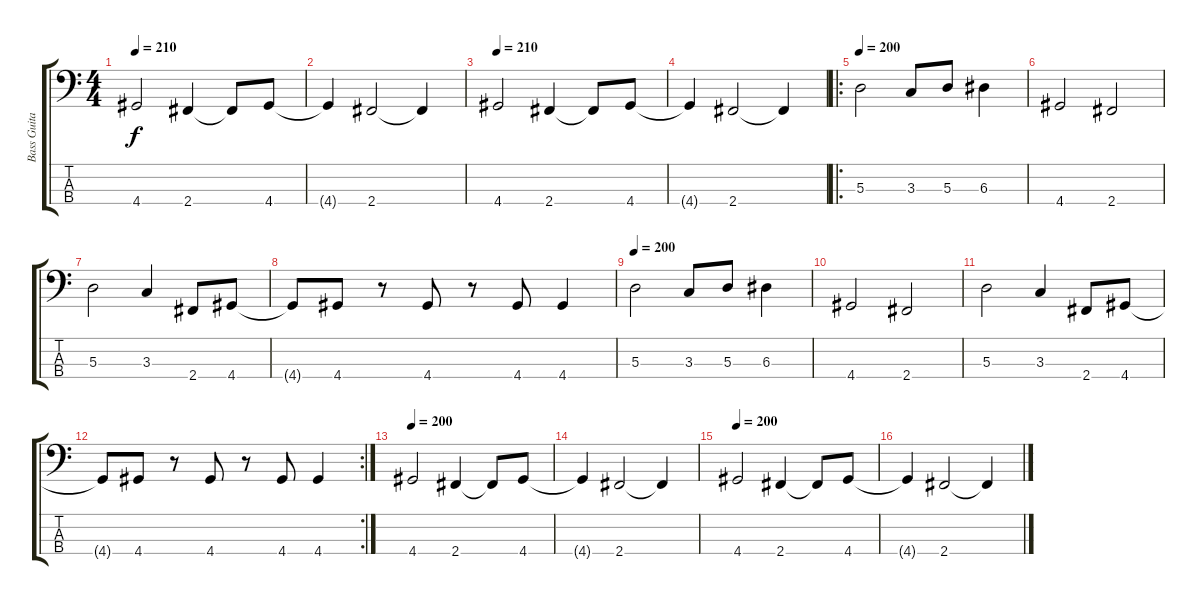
\track ("Bass Guitar" "Bass Guita") {instrument electricbassfinger}
\staff {score tabs}
\tuning (G2 D2 A1 E1) {hide}
\ts (4 4)
\tempo 210
\clef f4
\ks c
4.4.2{dy f} 2.4.4 2.4{t}.8 4.4.8 |
4.4{t}.4 2.4.2 2.4{t}.4 |
\tempo 210
4.4.2 2.4.4 2.4{t}.8 4.4.8 |
4.4{t}.4 2.4.2 2.4{t}.4 |
\ro
\tempo 200
5.3.2 3.3.8 5.3.8 6.3.4 |
4.4.2 2.4.2 |
5.3.2 3.3.4 2.4.8 4.4.8 |
4.4{t}.8 4.4.8 r.8 4.4.8 r.8 4.4.8 4.4.4 |
\tempo 200
5.3.2 3.3.8 5.3.8 6.3.4 |
4.4.2 2.4.2 |
5.3.2 3.3.4 2.4.8 4.4.8 |
\rc 2
4.4{t}.8 4.4.8 r.8 4.4.8 r.8 4.4.8 4.4.4 |
\tempo 200
4.4.2 2.4.4 2.4{t}.8 4.4.8 |
4.4{t}.4 2.4.2 2.4{t}.4 |
\tempo 200
4.4.2 2.4.4 2.4{t}.8 4.4.8 |
4.4{t}.4 2.4.2 2.4{t}.4
